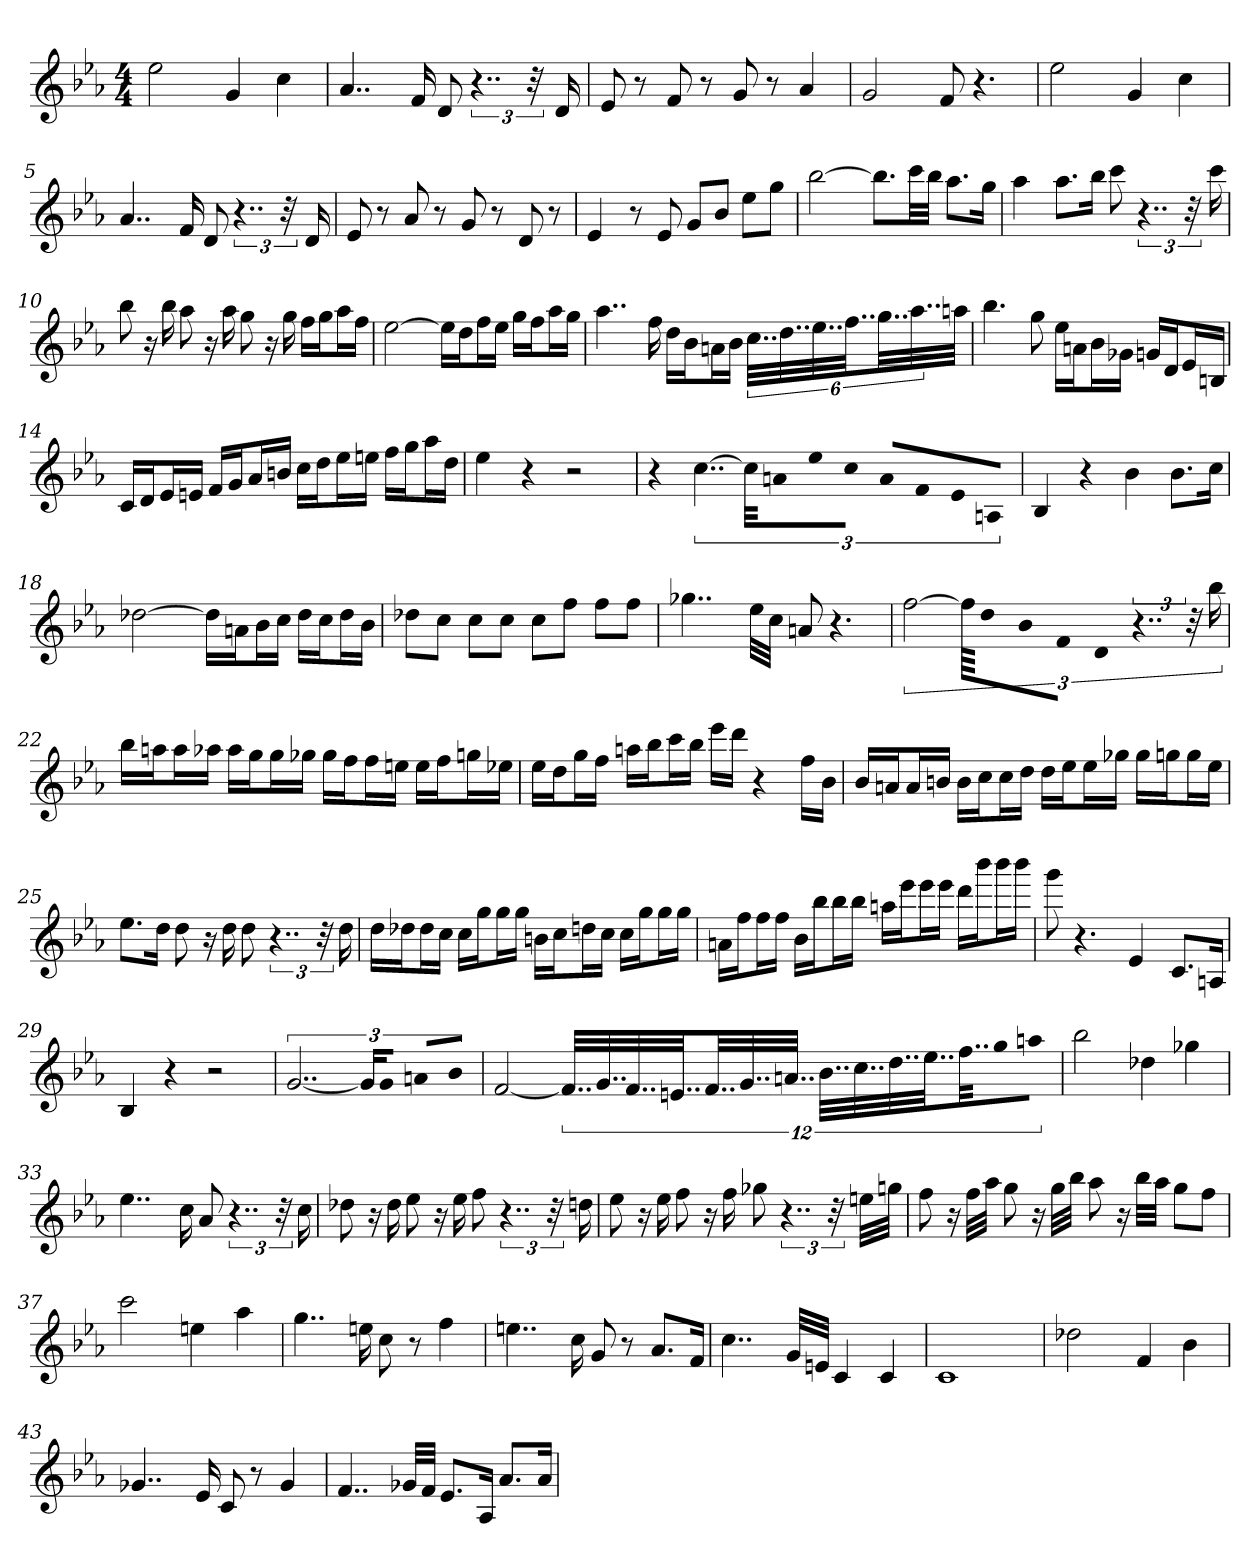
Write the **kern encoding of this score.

**kern
*part1
*staff1
*k[b-e-a-]
*E-:
*M4/4
=
2ee-
4g
4cc
=1
4..a-
16f
8d
6..r
48r
16d
=2
8e-
8r
8f
8r
8g
8r
4a-
=3
2g
8f
4.r
=4
2ee-
4g
4cc
=5
4..a-
16f
8d
6..r
48r
16d
=6
8e-
8r
8a-
8r
8g
8r
8d
8r
=7
4e-
8r
8e-
8gL
8b-J
8ee-L
8ggJ
=8
[2bb-
8.bb-L]
32cccLL
32bb-JJJ
8.aa-L
16ggJk
=9
4aa-
8.aa-L
16bb-Jk
8ccc
6..r
48r
16ccc
=10
8bb-
16r
16bb-
8aa-
16r
16aa-
8gg
16r
16gg
16ffLL
16ggJ
16aa-L
16ffJJ
=11
[2ee-
16ee-LL]
16ddJ
16ffL
16ee-JJ
16ggLL
16ffJ
16aa-L
16ggJJ
=12
4..aa-
16ff
16ddLL
16b-J
16anL
16b-JJ
48..ccLLL
48..dd
48..ee-
48..ffJJ
48..ggLL
48..aa-
32aanJJJ
=13
4.bb-
8gg
16ee-LL
16anJ
16b-L
16g-XJJ
16gnLL
16dJ
16e-L
16BnJJ
=14
16cLL
16dJ
16e-L
16enJJ
16fLL
16gJ
16a-L
16bnJJ
16ccLL
16ddJ
16ee-L
16eenJJ
16ffLL
16ggJ
16aa-L
16ddJJ
=15
4ee-
4r
2r
=16
4r
[6..cc
48ccKLL]
16anJ
16ee-L
16ccJJ
16aLL
16fJ
16e-L
16AnJJ
=17
4B-
4r
4b-
8.b-L
16ccJk
=18
[2dd-X
16dd-LL]
16anJ
16b-L
16ccJJ
16dd-LL
16ccJ
16dd-L
16b-JJ
=19
8dd-XL
8ccJ
8ccL
8ccJ
8ccL
8ffJ
8ffL
8ffJ
=20
4..gg-X
32ee-LLL
32ccJJJ
8an
4.r
=21
[3ff
96ffKLLL]
32ddJJ
16b-L
16fJJ
8d
6..r
48r
16bb-
=22
16bb-LL
16aanJ
16aaL
16aa-XJJ
16aa-LL
16ggJ
16ggL
16gg-XJJ
16gg-LL
16ffJ
16ffL
16eenJJ
16eeLL
16ffJ
16ggnL
16ee-XJJ
=23
16ee-LL
16ddJ
16ggL
16ffJJ
16aanLL
16bb-J
16cccL
16bb-JJ
16eee-LL
16dddJJ
4r
16ffLL
16b-JJ
=24
16b-LL
16anJ
16aL
16bnJJ
16bLL
16ccJ
16ccL
16ddJJ
16ddLL
16ee-J
16ee-L
16gg-XJJ
16gg-LL
16ggnJ
16ggL
16ee-JJ
=25
8.ee-L
16ddJk
8dd
16r
16dd
8dd
6..r
48r
16dd
=26
16ddLL
16dd-XJ
16dd-L
16ccJJ
16ccLL
16ggJ
16ggL
16ggJJ
16bnLL
16ccJ
16ddnL
16ccJJ
16ccLL
16ggJ
16ggL
16ggJJ
=27
16anLL
16ffJ
16ffL
16ffJJ
16b-LL
16bb-J
16bb-L
16bb-JJ
16aanLL
16eee-J
16eee-L
16eee-JJ
16dddLL
16bbb-J
16bbb-L
16bbb-JJ
=28
8ggg
4.r
4e-
8.cL
16AnJk
=29
4B-
4r
2r
=30
[3..g
24gKL]
8gJ
8anL
8b-J
=31
[2f
48..fLLL]
48..g
48..f
48..enJJ
48..fLL
48..g
48..anJJJ
48..b-LLL
48..cc
48..dd
48..ee-JJ
48..ffLL
32gg
32aanJJJ
=32
2bb-
4dd-X
4gg-X
=33
4..ee-
16cc
8a-
6..r
48r
16cc
=34
8dd-X
16r
16dd-
8ee-
16r
16ee-
8ff
6..r
48r
16ddn
=35
8ee-
16r
16ee-
8ff
16r
16ff
8gg-X
6..r
48r
32eenLLL
32ggnJJJ
=36
8ff
16r
32ffLLL
32aa-JJJ
8gg
16r
32ggLLL
32bb-JJJ
8aa-
16r
32bb-LLL
32aa-JJJ
8ggL
8ffJ
=37
2ccc
4een
4aa-
=38
4..gg
16een
8cc
8r
4ff
=39
4..een
16cc
8g
8r
8.a-L
16fJk
=40
4..cc
32gLLL
32enJJJ
4c
4c
=41
1c
=42
2dd-X
4f
4b-
=43
4..g-X
16e-
8c
8r
4g-
=44
4..f
32g-XLLL
32fJJJ
8.e-L
16A-Jk
8.a-L
16a-Jk
=
*-
